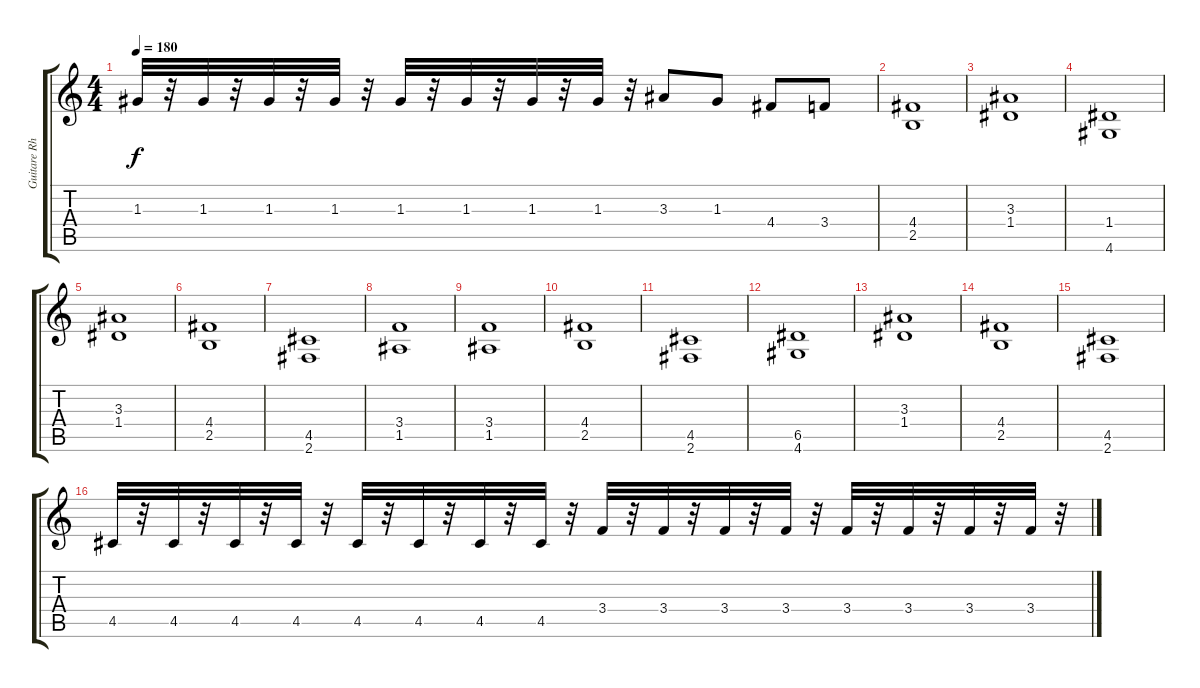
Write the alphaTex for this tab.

\track ("Guitare Rhytmique 2" "Guitare Rh") {instrument overdrivenguitar}
\staff {score tabs}
\tuning (E4 B3 G3 D3 A2 E2) {hide}
\ts (4 4)
\tempo 180
\clef g2
\ks c
1.3.32{dy f} r.32 1.3.32 r.32 1.3.32 r.32 1.3.32 r.32 1.3.32 r.32 1.3.32 r.32 1.3.32 r.32 1.3.32 r.32 3.3.8{instrument distortionguitar} 1.3.8 4.4.8 3.4.8 |
(4.4 2.5).1 |
(3.3 1.4).1 |
(1.4 4.6).1 |
(3.3 1.4).1 |
(4.4 2.5).1 |
(4.5 2.6).1 |
(3.4 1.5).1 |
(3.4 1.5).1 |
(4.4 2.5).1 |
(4.5 2.6).1 |
(6.5 4.6).1 |
(3.3 1.4).1 |
(4.4 2.5).1 |
(4.5 2.6).1 |
4.5.32{instrument electricguitarmuted} r.32 4.5.32 r.32 4.5.32 r.32 4.5.32 r.32 4.5.32 r.32 4.5.32 r.32 4.5.32 r.32 4.5.32 r.32 3.4.32 r.32 3.4.32 r.32 3.4.32 r.32 3.4.32 r.32 3.4.32 r.32 3.4.32 r.32 3.4.32 r.32 3.4.32 r.32
